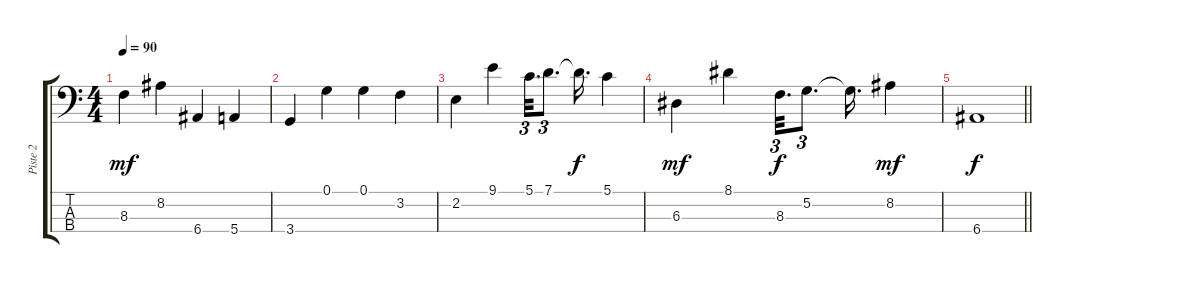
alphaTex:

\track ("Piste 2" "Piste 2") {instrument electricbassfinger}
\staff {score tabs}
\tuning (G2 D2 A1 E1) {hide}
\ts (4 4)
\tempo 90
\clef f4
\ks c
8.3.4{dy mf} 8.2.4 6.4.4 5.4.4 |
3.4.4 0.1.4 0.1.4 3.2.4 |
2.2.4 9.1.4 5.1.32{d tu (3 2)} 7.1.8{d tu (3 2)} 7.1{t}.16{d dy f} 5.1.4 |
6.3.4{dy mf} 8.1.4 8.3.32{d tu (3 2) dy f} 5.2.8{d tu (3 2)} 5.2{t}.16{d} 8.2.4{dy mf} |
\barLineRight lightlight
6.4.1{dy f}
